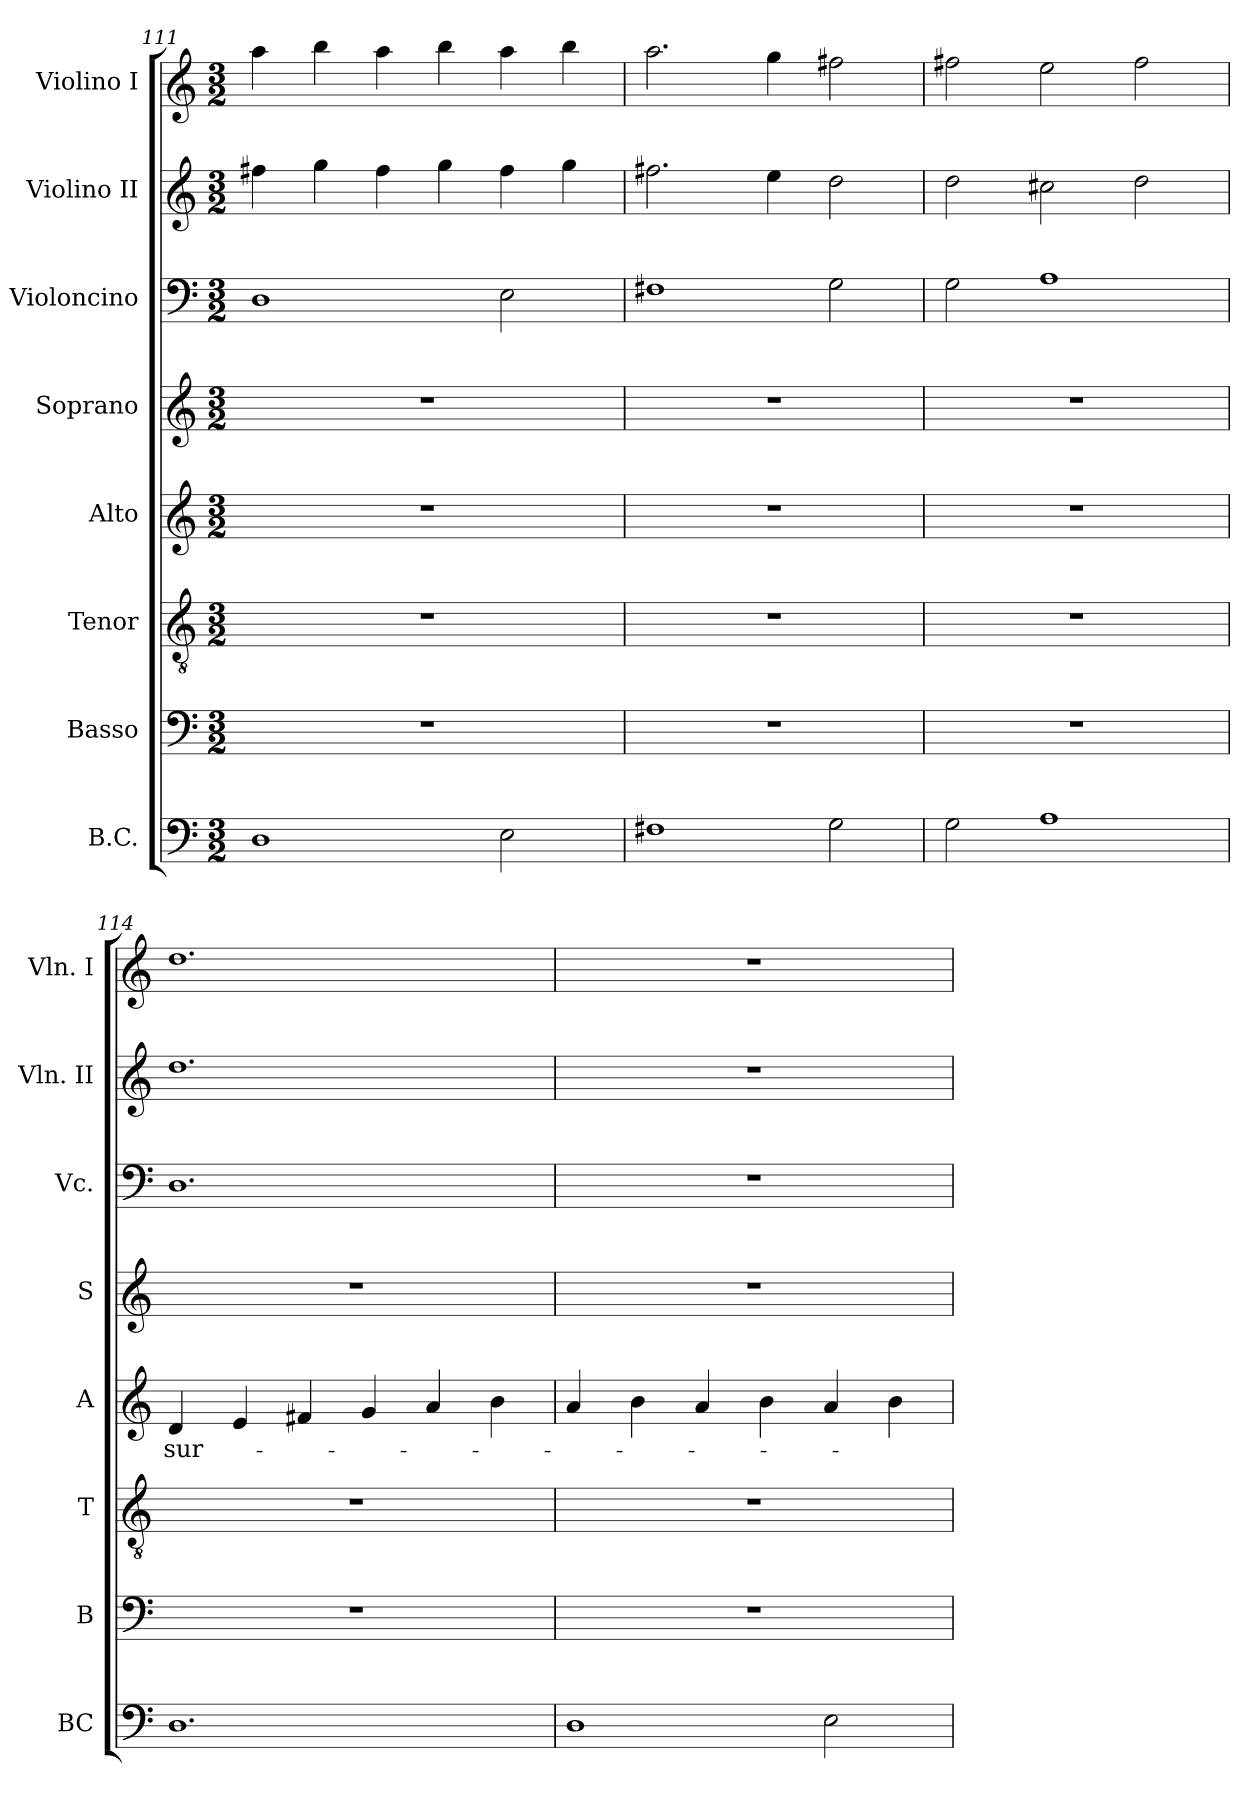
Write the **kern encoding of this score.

**kern	**kern	**kern	**kern	**text	**kern	**kern	**kern	**kern
*part8	*part7	*part6	*part5	*part5	*part4	*part3	*part2	*part1
*staff8	*staff7	*staff6	*staff5	*staff5	*staff4	*staff3	*staff2	*staff1
*I"B.C.	*I"Basso	*I"Tenor	*I"Alto	*	*I"Soprano	*I"Violoncino	*I"Violino II	*I"Violino I
*I'BC	*I'B	*I'T	*I'A	*	*I'S	*I'Vc.	*I'Vln. II	*I'Vln. I
!!LO:PB:g=z
*clefF4	*clefF4	*clefGv2	*clefG2	*	*clefG2	*clefF4	*clefG2	*clefG2
*k[]	*k[]	*k[]	*k[]	*	*k[]	*k[]	*k[]	*k[]
*C:	*C:	*C:	*C:	*	*C:	*C:	*C:	*C:
*M3/2	*M3/2	*M3/2	*M3/2	*	*M3/2	*M3/2	*M3/2	*M3/2
=111	=111	=111	=111	=111	=111	=111	=111	=111
1D	1.r	1.r	1.r	.	1.r	1D	4ff#X\	4aa\
.	.	.	.	.	.	.	4gg\	4bb\
.	.	.	.	.	.	.	4ff#\	4aa\
.	.	.	.	.	.	.	4gg\	4bb\
2E\	.	.	.	.	.	2E\	4ff#\	4aa\
.	.	.	.	.	.	.	4gg\	4bb\
=112	=112	=112	=112	=112	=112	=112	=112	=112
1F#X	1.r	1.r	1.r	.	1.r	1F#X	2.ff#X\	2.aa\
.	.	.	.	.	.	.	4ee\	4gg\
2G\	.	.	.	.	.	2G\	2dd\	2ff#X\
=113	=113	=113	=113	=113	=113	=113	=113	=113
2G\	1.r	1.r	1.r	.	1.r	2G\	2dd\	2ff#X\
1A	.	.	.	.	.	1A	2cc#X\	2ee\
.	.	.	.	.	.	.	2dd\	2ff#\
=114	=114	=114	=114	=114	=114	=114	=114	=114
!	!	!	!	!LO:LY:b	!	!	!	!
1.D	1.r	1.r	4d/	sur-	1.r	1.D	1.dd	1.dd
.	.	.	4e/	.	.	.	.	.
.	.	.	4f#X/	.	.	.	.	.
.	.	.	4g/	.	.	.	.	.
.	.	.	4a/	.	.	.	.	.
.	.	.	4b\	.	.	.	.	.
=115	=115	=115	=115	=115	=115	=115	=115	=115
1D	1.r	1.r	4a/	.	1.r	1.r	1.r	1.r
.	.	.	4b\	.	.	.	.	.
.	.	.	4a/	.	.	.	.	.
.	.	.	4b\	.	.	.	.	.
2E\	.	.	4a/	.	.	.	.	.
.	.	.	4b\	.	.	.	.	.
=	=	=	=	=	=	=	=	=
*-	*-	*-	*-	*-	*-	*-	*-	*-
